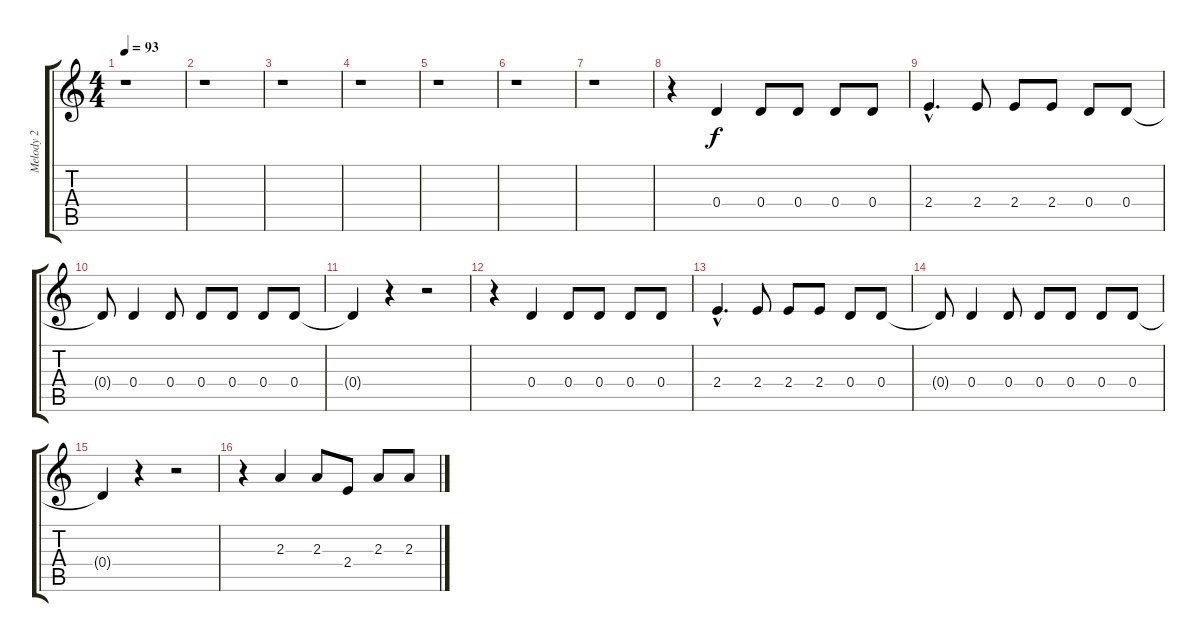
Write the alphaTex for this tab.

\track ("Melody 2" "Melody 2") {instrument overdrivenguitar}
\staff {score tabs}
\tuning (E4 B3 G3 D3 A2 E2) {hide}
\ts (4 4)
\tempo 93
\clef g2
\ks c
r.1{dy f} |
r.1 |
r.1 |
r.1 |
r.1 |
r.1 |
r.1 |
r.4 0.4.4 0.4.8 0.4.8 0.4.8 0.4.8 |
2.4{hac}.4{d} 2.4.8 2.4.8 2.4.8 0.4.8 0.4.8 |
0.4{t}.8 0.4.4 0.4.8 0.4.8 0.4.8 0.4.8 0.4.8 |
0.4{t}.4 r.4 r.2 |
r.4 0.4.4 0.4.8 0.4.8 0.4.8 0.4.8 |
2.4{hac}.4{d} 2.4.8 2.4.8 2.4.8 0.4.8 0.4.8 |
0.4{t}.8 0.4.4 0.4.8 0.4.8 0.4.8 0.4.8 0.4.8 |
0.4{t}.4 r.4 r.2 |
r.4 2.3.4 2.3.8 2.4.8 2.3.8 2.3.8
